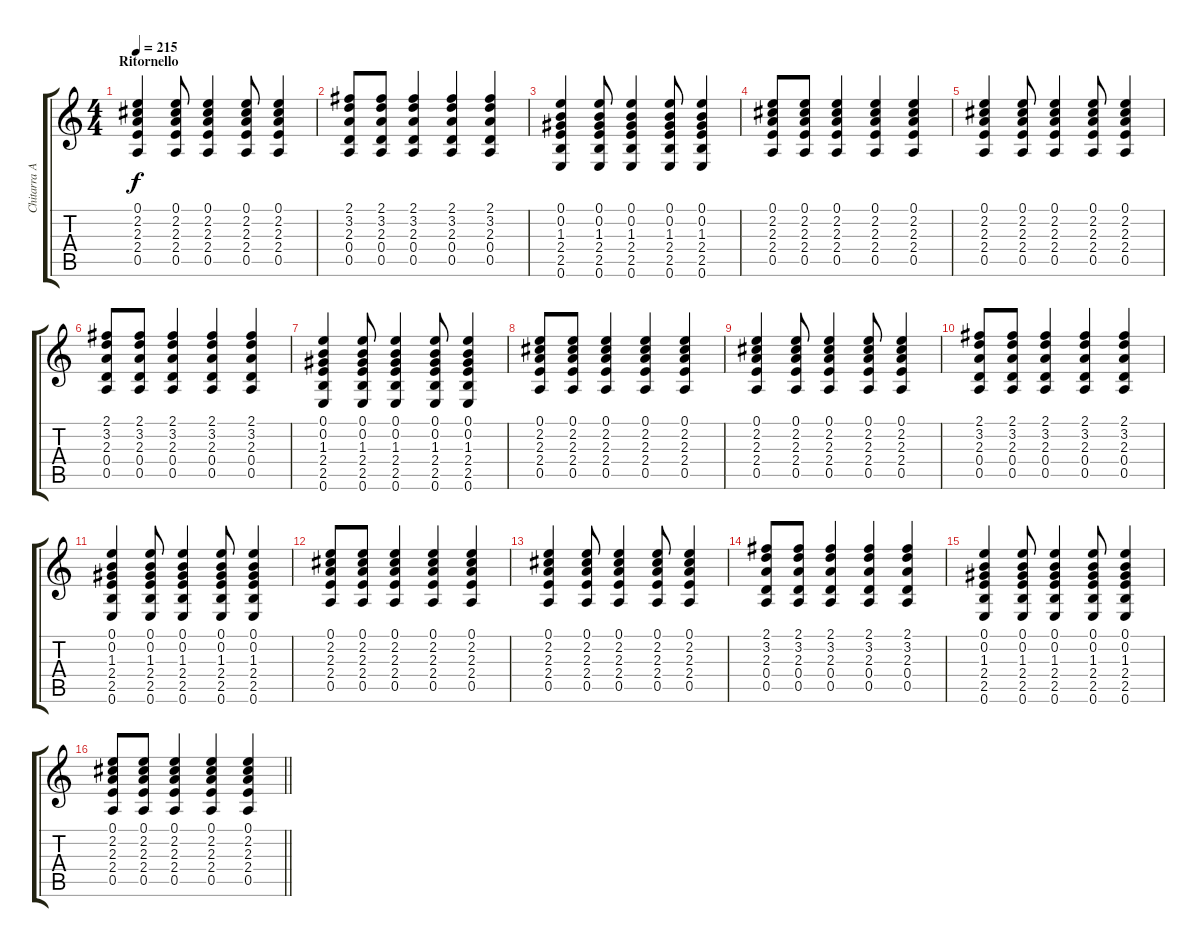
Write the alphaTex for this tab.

\track ("Chitarra Acustica" "Chitarra A") {instrument acousticguitarsteel}
\staff {score tabs}
\tuning (E4 B3 G3 D3 A2 E2) {hide}
\ts (4 4)
\section ("" "Ritornello")
\tempo 215
\clef g2
\ks c
(0.1 2.2 2.3 2.4 0.5).4{dy f volume 10} (0.1 2.2 2.3 2.4 0.5).8 (0.1 2.2 2.3 2.4 0.5).4 (0.1 2.2 2.3 2.4 0.5).8 (0.1 2.2 2.3 2.4 0.5).4 |
(2.1 3.2 2.3 0.4 0.5).8 (2.1 3.2 2.3 0.4 0.5).8 (2.1 3.2 2.3 0.4 0.5).4 (2.1 3.2 2.3 0.4 0.5).4 (2.1 3.2 2.3 0.4 0.5).4 |
(0.1 0.2 1.3 2.4 2.5 0.6).4 (0.1 0.2 1.3 2.4 2.5 0.6).8 (0.1 0.2 1.3 2.4 2.5 0.6).4 (0.1 0.2 1.3 2.4 2.5 0.6).8 (0.1 0.2 1.3 2.4 2.5 0.6).4 |
(0.1 2.2 2.3 2.4 0.5).8 (0.1 2.2 2.3 2.4 0.5).8 (0.1 2.2 2.3 2.4 0.5).4 (0.1 2.2 2.3 2.4 0.5).4 (0.1 2.2 2.3 2.4 0.5).4 |
(0.1 2.2 2.3 2.4 0.5).4 (0.1 2.2 2.3 2.4 0.5).8 (0.1 2.2 2.3 2.4 0.5).4 (0.1 2.2 2.3 2.4 0.5).8 (0.1 2.2 2.3 2.4 0.5).4 |
(2.1 3.2 2.3 0.4 0.5).8 (2.1 3.2 2.3 0.4 0.5).8 (2.1 3.2 2.3 0.4 0.5).4 (2.1 3.2 2.3 0.4 0.5).4 (2.1 3.2 2.3 0.4 0.5).4 |
(0.1 0.2 1.3 2.4 2.5 0.6).4 (0.1 0.2 1.3 2.4 2.5 0.6).8 (0.1 0.2 1.3 2.4 2.5 0.6).4 (0.1 0.2 1.3 2.4 2.5 0.6).8 (0.1 0.2 1.3 2.4 2.5 0.6).4 |
(0.1 2.2 2.3 2.4 0.5).8 (0.1 2.2 2.3 2.4 0.5).8 (0.1 2.2 2.3 2.4 0.5).4 (0.1 2.2 2.3 2.4 0.5).4 (0.1 2.2 2.3 2.4 0.5).4 |
(0.1 2.2 2.3 2.4 0.5).4 (0.1 2.2 2.3 2.4 0.5).8 (0.1 2.2 2.3 2.4 0.5).4 (0.1 2.2 2.3 2.4 0.5).8 (0.1 2.2 2.3 2.4 0.5).4 |
(2.1 3.2 2.3 0.4 0.5).8 (2.1 3.2 2.3 0.4 0.5).8 (2.1 3.2 2.3 0.4 0.5).4 (2.1 3.2 2.3 0.4 0.5).4 (2.1 3.2 2.3 0.4 0.5).4 |
(0.1 0.2 1.3 2.4 2.5 0.6).4 (0.1 0.2 1.3 2.4 2.5 0.6).8 (0.1 0.2 1.3 2.4 2.5 0.6).4 (0.1 0.2 1.3 2.4 2.5 0.6).8 (0.1 0.2 1.3 2.4 2.5 0.6).4 |
(0.1 2.2 2.3 2.4 0.5).8 (0.1 2.2 2.3 2.4 0.5).8 (0.1 2.2 2.3 2.4 0.5).4 (0.1 2.2 2.3 2.4 0.5).4 (0.1 2.2 2.3 2.4 0.5).4 |
(0.1 2.2 2.3 2.4 0.5).4 (0.1 2.2 2.3 2.4 0.5).8 (0.1 2.2 2.3 2.4 0.5).4 (0.1 2.2 2.3 2.4 0.5).8 (0.1 2.2 2.3 2.4 0.5).4 |
(2.1 3.2 2.3 0.4 0.5).8 (2.1 3.2 2.3 0.4 0.5).8 (2.1 3.2 2.3 0.4 0.5).4 (2.1 3.2 2.3 0.4 0.5).4 (2.1 3.2 2.3 0.4 0.5).4 |
(0.1 0.2 1.3 2.4 2.5 0.6).4 (0.1 0.2 1.3 2.4 2.5 0.6).8 (0.1 0.2 1.3 2.4 2.5 0.6).4 (0.1 0.2 1.3 2.4 2.5 0.6).8 (0.1 0.2 1.3 2.4 2.5 0.6).4 |
\barLineRight lightlight
(0.1 2.2 2.3 2.4 0.5).8 (0.1 2.2 2.3 2.4 0.5).8 (0.1 2.2 2.3 2.4 0.5).4 (0.1 2.2 2.3 2.4 0.5).4 (0.1 2.2 2.3 2.4 0.5).4
